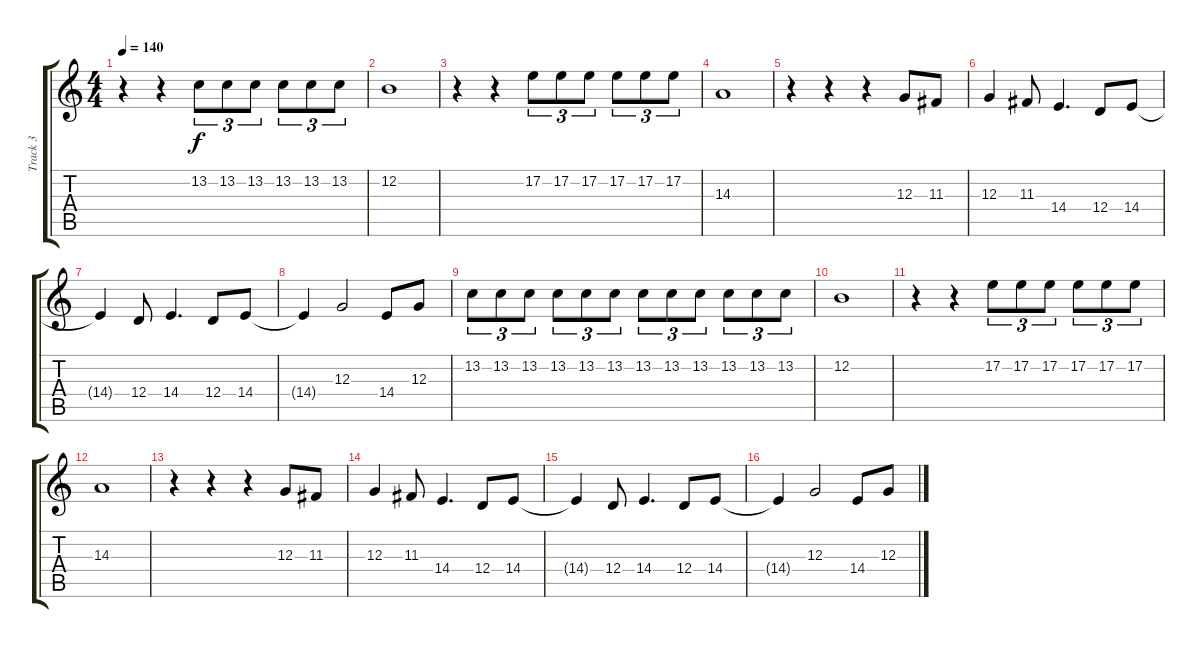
\track ("Track 3" "Track 3") {instrument lead3calliope}
\staff {score tabs}
\tuning (E4 B3 G3 D3 A2 E2) {hide}
\ts (4 4)
\tempo 140
\clef g2
\ks c
r.4{dy f} r.4 13.2.8{tu (3 2) balance 16} 13.2.8{tu (3 2) balance 16} 13.2.8{tu (3 2) balance 16} 13.2.8{tu (3 2) balance 16} 13.2.8{tu (3 2) balance 16} 13.2.8{tu (3 2) balance 16} |
12.2.1{balance 0} |
r.4 r.4 17.2.8{tu (3 2) balance 0} 17.2.8{tu (3 2) balance 16} 17.2.8{tu (3 2) balance 16} 17.2.8{tu (3 2) balance 16} 17.2.8{tu (3 2) balance 16} 17.2.8{tu (3 2) balance 16} |
14.3.1{balance 16} |
r.4 r.4 r.4 12.3.8{balance 16} 11.3.8{balance 16} |
12.3.4{balance 16} 11.3.8{balance 16} 14.4.4{d balance 16} 12.4.8{balance 0} 14.4.8{balance 0} |
14.4{t}.4 12.4.8{balance 16} 14.4.4{d balance 16} 12.4.8{balance 8} 14.4.8 |
14.4{t}.4 12.3.2 14.4.8 12.3.8 |
13.2.8{tu (3 2)} 13.2.8{tu (3 2)} 13.2.8{tu (3 2)} 13.2.8{tu (3 2)} 13.2.8{tu (3 2)} 13.2.8{tu (3 2)} 13.2.8{tu (3 2)} 13.2.8{tu (3 2)} 13.2.8{tu (3 2)} 13.2.8{tu (3 2)} 13.2.8{tu (3 2)} 13.2.8{tu (3 2)} |
12.2.1 |
r.4 r.4 17.2.8{tu (3 2) balance 0} 17.2.8{tu (3 2) balance 16} 17.2.8{tu (3 2) balance 16} 17.2.8{tu (3 2) balance 16} 17.2.8{tu (3 2) balance 16} 17.2.8{tu (3 2) balance 16} |
14.3.1{balance 16} |
r.4 r.4 r.4 12.3.8{balance 16} 11.3.8{balance 16} |
12.3.4{balance 16} 11.3.8{balance 16} 14.4.4{d balance 16} 12.4.8{balance 0} 14.4.8{balance 0} |
14.4{t}.4 12.4.8{balance 16} 14.4.4{d balance 16} 12.4.8{balance 8} 14.4.8 |
14.4{t}.4 12.3.2 14.4.8 12.3.8
